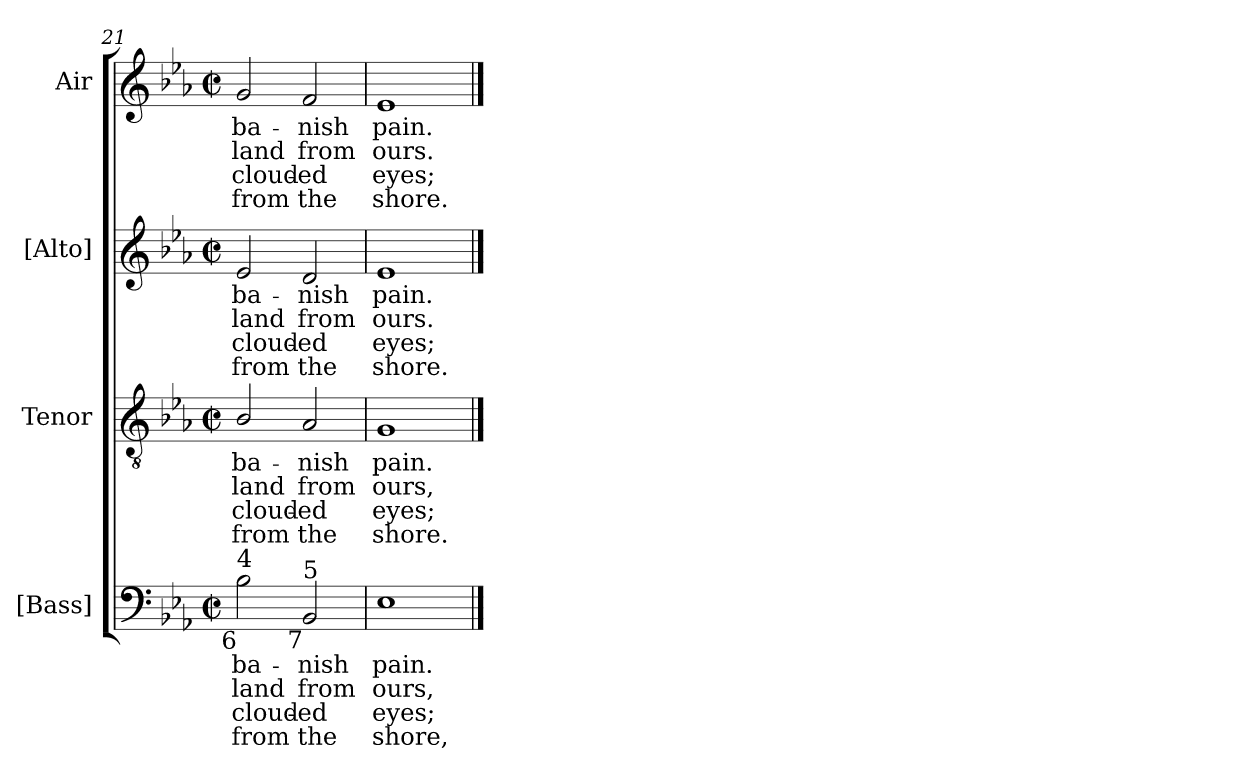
**kern	**text	**text	**text	**text	**kern	**text	**text	**text	**text	**kern	**text	**text	**text	**text	**kern	**text	**text	**text	**text
*part4	*part4	*part4	*part4	*part4	*part3	*part3	*part3	*part3	*part3	*part2	*part2	*part2	*part2	*part2	*part1	*part1	*part1	*part1	*part1
*staff4	*staff4	*staff4	*staff4	*staff4	*staff3	*staff3	*staff3	*staff3	*staff3	*staff2	*staff2	*staff2	*staff2	*staff2	*staff1	*staff1	*staff1	*staff1	*staff1
*I"[Bass]	*	*	*	*	*I"Tenor	*	*	*	*	*I"[Alto]	*	*	*	*	*I"Air	*	*	*	*
*I'B.	*	*	*	*	*I'T.	*	*	*	*	*I'A.	*	*	*	*	*	*	*	*	*
*clefF4	*	*	*	*	*clefGv2	*	*	*	*	*clefG2	*	*	*	*	*clefG2	*	*	*	*
*	*	*	*	*	*ITrd7c12	*	*	*	*	*	*	*	*	*	*	*	*	*	*
*k[b-e-a-]	*	*	*	*	*k[b-e-a-]	*	*	*	*	*k[b-e-a-]	*	*	*	*	*k[b-e-a-]	*	*	*	*
*E-:	*	*	*	*	*E-:	*	*	*	*	*E-:	*	*	*	*	*E-:	*	*	*	*
*M2/2	*	*	*	*	*M2/2	*	*	*	*	*M2/2	*	*	*	*	*M2/2	*	*	*	*
*met(c|)	*	*	*	*	*met(c|)	*	*	*	*	*met(c|)	*	*	*	*	*met(c|)	*	*	*	*
=21	=21	=21	=21	=21	=21	=21	=21	=21	=21	=21	=21	=21	=21	=21	=21	=21	=21	=21	=21
!	!LO:LY:b:color=#000000	!LO:LY:b:color=#000000	!LO:LY:b:color=#000000	!LO:LY:b:color=#000000	!	!	!	!	!	!	!	!	!	!	!	!	!	!	!
!	!	!	!	!	!	!LO:LY:b:color=#000000	!LO:LY:b:color=#000000	!LO:LY:b:color=#000000	!LO:LY:b:color=#000000	!	!	!	!	!	!	!	!	!	!
!	!	!	!	!	!	!	!	!	!	!	!LO:LY:b:color=#000000	!LO:LY:b:color=#000000	!LO:LY:b:color=#000000	!LO:LY:b:color=#000000	!	!	!	!	!
!LO:TX:b:rj:t=6	!	!	!	!	!	!	!	!	!	!	!	!	!	!	!	!	!	!	!
!LO:TX:t=4	!	!	!	!	!	!	!	!	!	!	!	!	!	!	!	!	!	!	!
!	!	!	!	!	!	!	!	!	!	!	!	!	!	!	!	!LO:LY:b:color=#000000	!LO:LY:b:color=#000000	!LO:LY:b:color=#000000	!LO:LY:b:color=#000000
2B-i\	ba-	land	cloud-	-from	2BB-i/	ba-	land	cloud-	-from	2e-i/	ba-	land	cloud-	-from	2gi/	ba-	land	cloud-	-from
!	!LO:LY:b:color=#000000	!LO:LY:b:color=#000000	!LO:LY:b:color=#000000	!LO:LY:b:color=#000000	!	!	!	!	!	!	!	!	!	!	!	!	!	!	!
!	!	!	!	!	!	!LO:LY:b:color=#000000	!LO:LY:b:color=#000000	!LO:LY:b:color=#000000	!LO:LY:b:color=#000000	!	!	!	!	!	!	!	!	!	!
!	!	!	!	!	!	!	!	!	!	!	!LO:LY:b:color=#000000	!LO:LY:b:color=#000000	!LO:LY:b:color=#000000	!LO:LY:b:color=#000000	!	!	!	!	!
!LO:TX:b:rj:t=7	!	!	!	!	!	!	!	!	!	!	!	!	!	!	!	!	!	!	!
!LO:TX:t=5	!	!	!	!	!	!	!	!	!	!	!	!	!	!	!	!	!	!	!
!	!	!	!	!	!	!	!	!	!	!	!	!	!	!	!	!LO:LY:b:color=#000000	!LO:LY:b:color=#000000	!LO:LY:b:color=#000000	!LO:LY:b:color=#000000
2BB-i/	-nish	from	ed	the	2AA-i/	-nish	from	ed	the	2di/	-nish	from	ed	the	2fi/	-nish	from	ed	the
=22	=22	=22	=22	=22	=22	=22	=22	=22	=22	=22	=22	=22	=22	=22	=22	=22	=22	=22	=22
!	!LO:LY:b:color=#000000	!LO:LY:b:color=#000000	!LO:LY:b:color=#000000	!LO:LY:b:color=#000000	!	!	!	!	!	!	!	!	!	!	!	!	!	!	!
!	!	!	!	!	!	!LO:LY:b:color=#000000	!LO:LY:b:color=#000000	!LO:LY:b:color=#000000	!LO:LY:b:color=#000000	!	!	!	!	!	!	!	!	!	!
!	!	!	!	!	!	!	!	!	!	!	!LO:LY:b:color=#000000	!LO:LY:b:color=#000000	!LO:LY:b:color=#000000	!LO:LY:b:color=#000000	!	!	!	!	!
!	!	!	!	!	!	!	!	!	!	!	!	!	!	!	!	!LO:LY:b:color=#000000	!LO:LY:b:color=#000000	!LO:LY:b:color=#000000	!LO:LY:b:color=#000000
1E-i	pain.	ours,	eyes;	shore,	1GGi	pain.	ours,	eyes;	shore.	1e-i	pain.	ours.	eyes;	shore.	1e-i	pain.	ours.	eyes;	shore.
==	==	==	==	==	==	==	==	==	==	==	==	==	==	==	==	==	==	==	==
*-	*-	*-	*-	*-	*-	*-	*-	*-	*-	*-	*-	*-	*-	*-	*-	*-	*-	*-	*-
